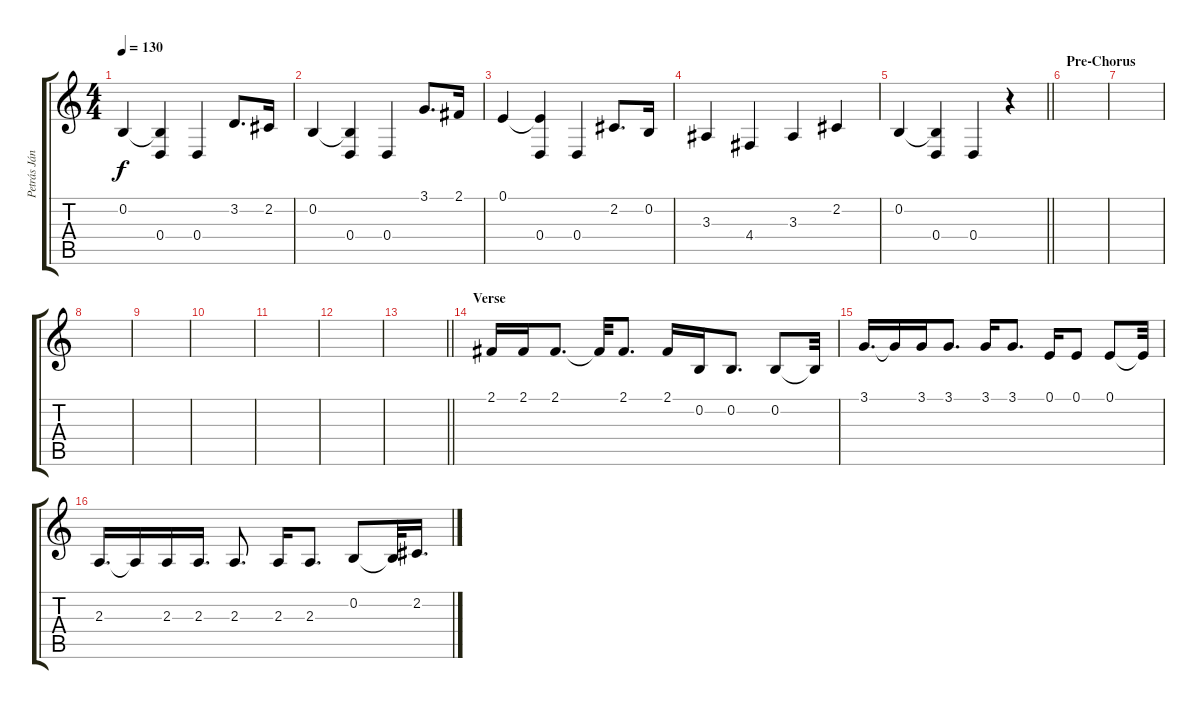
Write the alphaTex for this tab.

\track ("Petrás János-Voice" "Petrás Ján") {instrument violin}
\staff {score tabs}
\tuning (E4 B3 G3 D3 A2 E2) {hide}
\ts (4 4)
\tempo 130
\clef g2
\ks c
0.2.4{dy f} (0.2{t} 0.4).4 0.4.4 3.2.8{d} 2.2.16 |
0.2.4 (0.2{t} 0.4).4 0.4.4 3.1.8{d} 2.1.16 |
0.1.4 (0.1{t} 0.4).4 0.4.4 2.2.8{d} 0.2.16 |
3.3.4 4.4.4 3.3.4 2.2.4 |
\barLineRight lightlight
0.2.4 (0.2{t} 0.4).4 0.4.4 r.4 |
\section ("" "Pre-Chorus")
|
|
|
|
|
|
|
\barLineRight lightlight
|
\section ("" "Verse ")
2.1.16 2.1.16 2.1.8{d} 2.1{t}.32 2.1.8{d} 2.1.16 0.2.16 0.2.8{d} 0.2.8 0.2{t}.32 |
3.1.16{d} 3.1{t}.16 3.1.16 3.1.8{d} 3.1.16 3.1.8{d} 0.1.16 0.1.8 0.1.8 0.1{t}.32 |
2.3.16{d} 2.3{t}.16 2.3.16 2.3.16{d} 2.3.8{d} 2.3.16 2.3.8{d} 0.2.8 0.2{t}.32 2.2.16{d}
